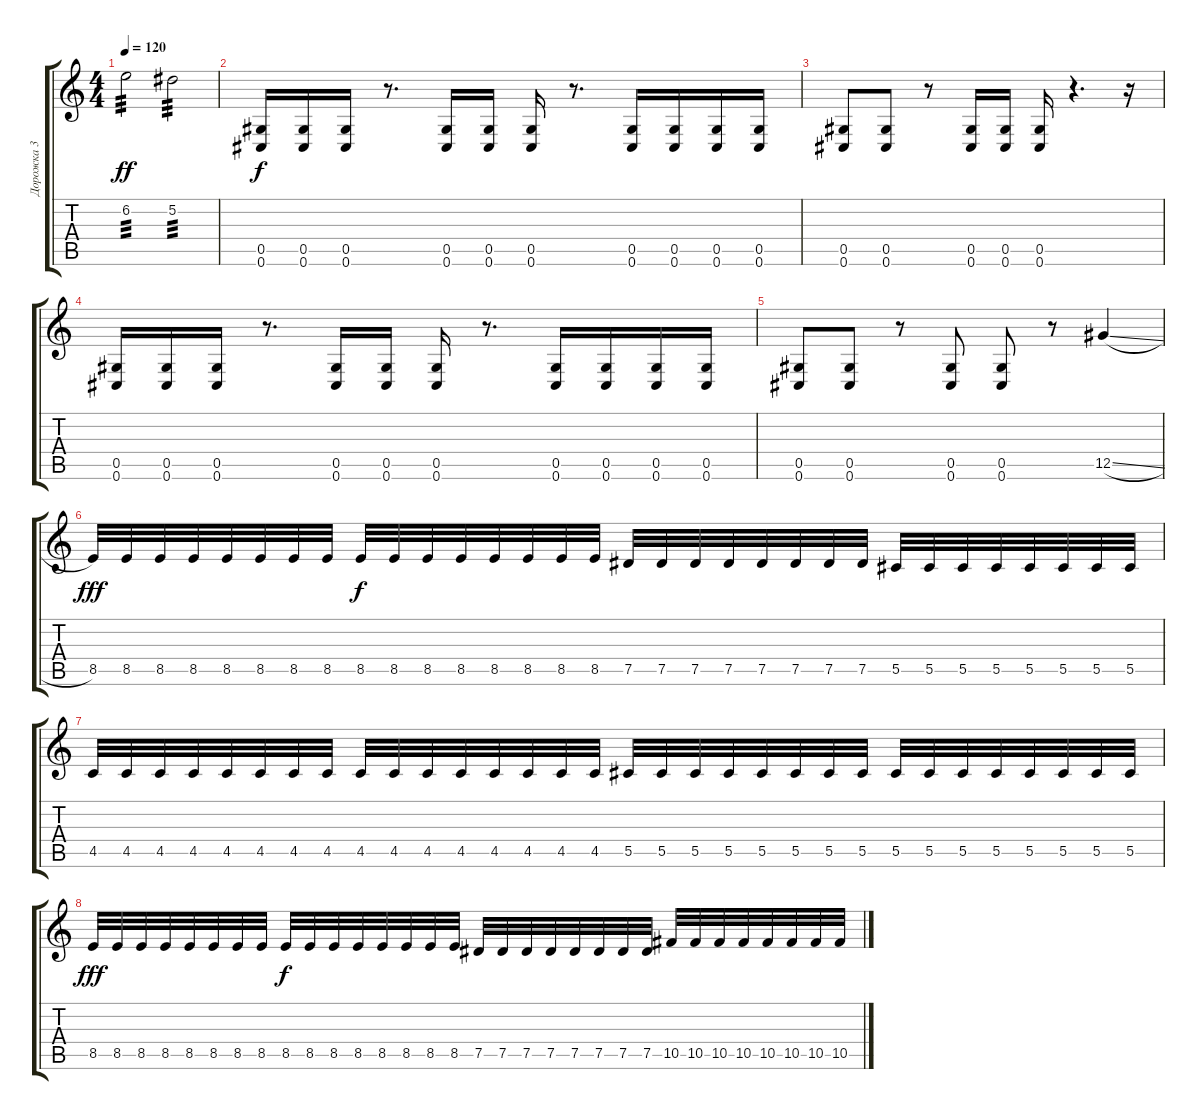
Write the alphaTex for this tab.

\track ("Дорожка 3" "Дорожка 3") {instrument distortionguitar}
\staff {score tabs}
\tuning (Eb4 Bb3 Gb3 Db3 Ab2 Db2) {hide}
\ts (4 4)
\tempo 120
\clef g2
\ks c
6.2.2{tp 3 dy ff} 5.2.2{tp 3} |
(0.5 0.6).16{dy f} (0.5 0.6).16 (0.5 0.6).16 r.8{d} (0.5 0.6).16 (0.5 0.6).16 (0.5 0.6).16 r.8{d} (0.5 0.6).16 (0.5 0.6).16 (0.5 0.6).16 (0.5 0.6).16 |
(0.5 0.6).8 (0.5 0.6).8 r.8 (0.5 0.6).16 (0.5 0.6).16 (0.5 0.6).16 r.4{d} r.16 |
(0.5 0.6).16 (0.5 0.6).16 (0.5 0.6).16 r.8{d} (0.5 0.6).16 (0.5 0.6).16 (0.5 0.6).16 r.8{d} (0.5 0.6).16 (0.5 0.6).16 (0.5 0.6).16 (0.5 0.6).16 |
(0.5 0.6).8 (0.5 0.6).8 r.8 (0.5 0.6).8 (0.5 0.6).8 r.8 12.5{sl}.4 |
8.5.32{dy fff} 8.5.32 8.5.32 8.5.32 8.5.32 8.5.32 8.5.32 8.5.32 8.5.32{dy f} 8.5.32 8.5.32 8.5.32 8.5.32 8.5.32 8.5.32 8.5.32 7.5.32 7.5.32 7.5.32 7.5.32 7.5.32 7.5.32 7.5.32 7.5.32 5.5.32 5.5.32 5.5.32 5.5.32 5.5.32 5.5.32 5.5.32 5.5.32 |
4.5.32 4.5.32 4.5.32 4.5.32 4.5.32 4.5.32 4.5.32 4.5.32 4.5.32 4.5.32 4.5.32 4.5.32 4.5.32 4.5.32 4.5.32 4.5.32 5.5.32 5.5.32 5.5.32 5.5.32 5.5.32 5.5.32 5.5.32 5.5.32 5.5.32 5.5.32 5.5.32 5.5.32 5.5.32 5.5.32 5.5.32 5.5.32 |
8.5.32{dy fff} 8.5.32 8.5.32 8.5.32 8.5.32 8.5.32 8.5.32 8.5.32 8.5.32{dy f} 8.5.32 8.5.32 8.5.32 8.5.32 8.5.32 8.5.32 8.5.32 7.5.32 7.5.32 7.5.32 7.5.32 7.5.32 7.5.32 7.5.32 7.5.32 10.5.32 10.5.32 10.5.32 10.5.32 10.5.32 10.5.32 10.5.32 10.5.32
